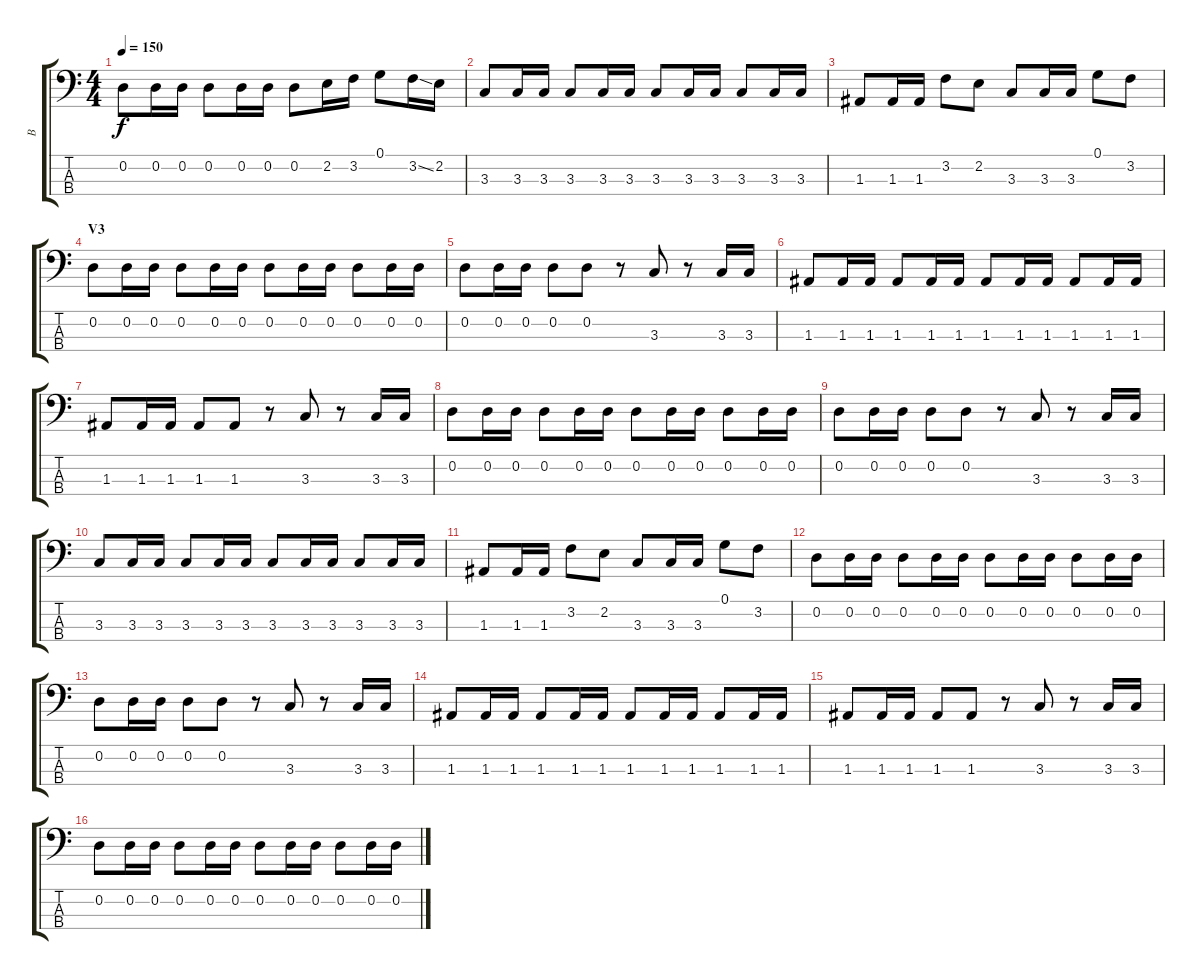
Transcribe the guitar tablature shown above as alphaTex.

\track ("B" "B") {instrument electricbassfinger}
\staff {score tabs}
\tuning (G2 D2 A1 E1) {hide}
\ts (4 4)
\tempo 150
\clef f4
\ks c
0.2.8{dy f} 0.2.16 0.2.16 0.2.8 0.2.16 0.2.16 0.2.8 2.2.16 3.2.16 0.1.8 3.2{ss}.16 2.2.16 |
3.3.8 3.3.16 3.3.16 3.3.8 3.3.16 3.3.16 3.3.8 3.3.16 3.3.16 3.3.8 3.3.16 3.3.16 |
1.3.8 1.3.16 1.3.16 3.2.8 2.2.8 3.3.8 3.3.16 3.3.16 0.1.8 3.2.8 |
\section ("" "V3")
0.2.8 0.2.16 0.2.16 0.2.8 0.2.16 0.2.16 0.2.8 0.2.16 0.2.16 0.2.8 0.2.16 0.2.16 |
0.2.8 0.2.16 0.2.16 0.2.8 0.2.8 r.8 3.3.8 r.8 3.3.16 3.3.16 |
1.3.8 1.3.16 1.3.16 1.3.8 1.3.16 1.3.16 1.3.8 1.3.16 1.3.16 1.3.8 1.3.16 1.3.16 |
1.3.8 1.3.16 1.3.16 1.3.8 1.3.8 r.8 3.3.8 r.8 3.3.16 3.3.16 |
0.2.8 0.2.16 0.2.16 0.2.8 0.2.16 0.2.16 0.2.8 0.2.16 0.2.16 0.2.8 0.2.16 0.2.16 |
0.2.8 0.2.16 0.2.16 0.2.8 0.2.8 r.8 3.3.8 r.8 3.3.16 3.3.16 |
3.3.8 3.3.16 3.3.16 3.3.8 3.3.16 3.3.16 3.3.8 3.3.16 3.3.16 3.3.8 3.3.16 3.3.16 |
1.3.8 1.3.16 1.3.16 3.2.8 2.2.8 3.3.8 3.3.16 3.3.16 0.1.8 3.2.8 |
\section ("" "")
0.2.8 0.2.16 0.2.16 0.2.8 0.2.16 0.2.16 0.2.8 0.2.16 0.2.16 0.2.8 0.2.16 0.2.16 |
0.2.8 0.2.16 0.2.16 0.2.8 0.2.8 r.8 3.3.8 r.8 3.3.16 3.3.16 |
1.3.8 1.3.16 1.3.16 1.3.8 1.3.16 1.3.16 1.3.8 1.3.16 1.3.16 1.3.8 1.3.16 1.3.16 |
1.3.8 1.3.16 1.3.16 1.3.8 1.3.8 r.8 3.3.8 r.8 3.3.16 3.3.16 |
0.2.8 0.2.16 0.2.16 0.2.8 0.2.16 0.2.16 0.2.8 0.2.16 0.2.16 0.2.8 0.2.16 0.2.16
